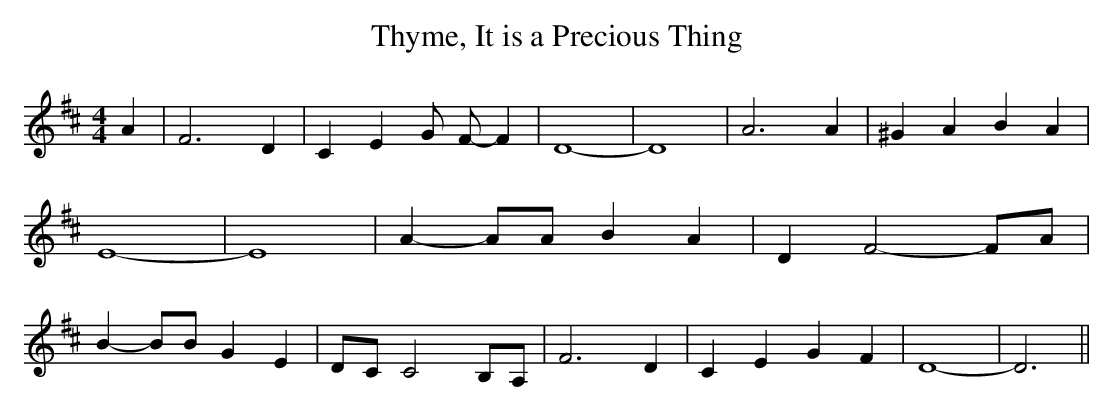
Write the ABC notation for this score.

X:1
T:Thyme, It is a Precious Thing
M:4/4
L:1/4
K:D
 A| F3 D| C E G/2 F/2- F| D4-| D4| A3 A| ^G A B A| E4-| E4| A- A/2A/2 B A|\
 D F2- F/2A/2| B- B/2B/2 G E|D/2-C/2 C2 B,/2A,/2| F3 D| C E G F| D4-|\
 D3||
